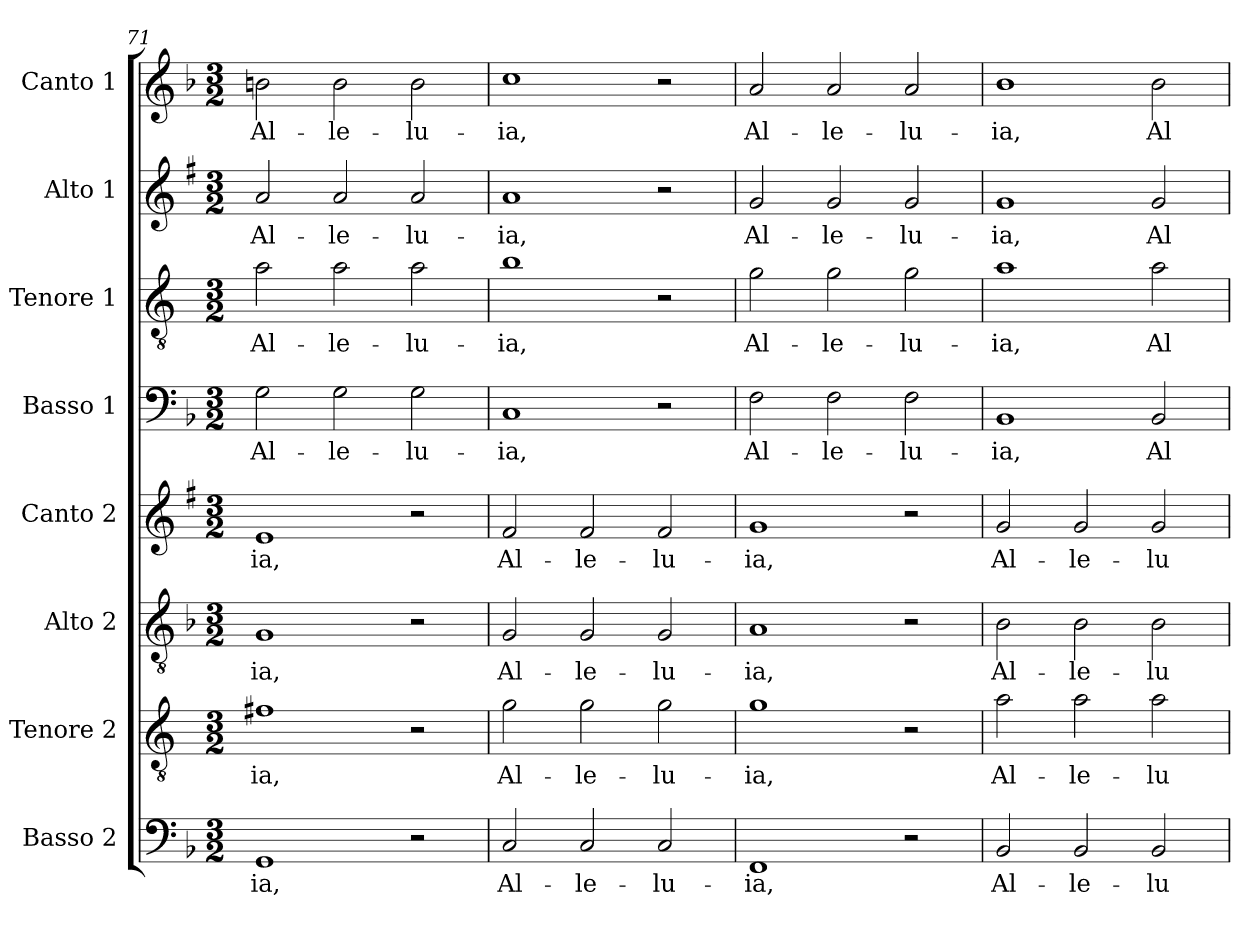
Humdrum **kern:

**kern	**text	**kern	**text	**kern	**text	**kern	**text	**kern	**text	**kern	**text	**kern	**text	**kern	**text
*part8	*part8	*part7	*part7	*part6	*part6	*part5	*part5	*part4	*part4	*part3	*part3	*part2	*part2	*part1	*part1
*staff8	*staff8	*staff7	*staff7	*staff6	*staff6	*staff5	*staff5	*staff4	*staff4	*staff3	*staff3	*staff2	*staff2	*staff1	*staff1
*I"Basso 2	*	*I"Tenore 2	*	*I"Alto 2	*	*I"Canto 2	*	*I"Basso 1	*	*I"Tenore 1	*	*I"Alto 1	*	*I"Canto 1	*
*I'B2	*	*I'T2	*	*I'A2	*	*I'C2	*	*I'B1	*	*I'T1	*	*I'A1	*	*I'C1	*
*clefF4	*	*clefGv2	*	*clefGv2	*	*clefG2	*	*clefF4	*	*clefGv2	*	*clefG2	*	*clefG2	*
*	*	*ITrd4c7	*	*	*	*ITrd1c2	*	*	*	*ITrd4c7	*	*ITrd1c2	*	*	*
*k[b-]	*	*k[b-]	*	*k[b-]	*	*k[b-]	*	*k[b-]	*	*k[b-]	*	*k[b-]	*	*k[b-]	*
*F:	*	*F:	*	*F:	*	*F:	*	*F:	*	*F:	*	*F:	*	*F:	*
*M3/2	*	*M3/2	*	*M3/2	*	*M3/2	*	*M3/2	*	*M3/2	*	*M3/2	*	*M3/2	*
=71	=71	=71	=71	=71	=71	=71	=71	=71	=71	=71	=71	=71	=71	=71	=71
!	!LO:LY:b	!	!LO:LY:b	!	!LO:LY:b	!	!LO:LY:b	!	!LO:LY:b	!	!LO:LY:b	!	!LO:LY:b	!	!LO:LY:b
1GG	-ia,	1Bn	-ia,	1G	-ia,	1d	-ia,	2G\	Al-	2d\	Al-	2g/	Al-	2bn\	Al-
!	!	!	!	!	!	!	!	!	!LO:LY:b	!	!LO:LY:b	!	!LO:LY:b	!	!LO:LY:b
.	.	.	.	.	.	.	.	2G\	-le-	2d\	-le-	2g/	-le-	2b\	-le-
!	!	!	!	!	!	!	!	!	!LO:LY:b	!	!LO:LY:b	!	!LO:LY:b	!	!LO:LY:b
2r	.	2r	.	2r	.	2r	.	2G\	-lu-	2d\	-lu-	2g/	-lu-	2b\	-lu-
=72	=72	=72	=72	=72	=72	=72	=72	=72	=72	=72	=72	=72	=72	=72	=72
!	!LO:LY:b	!	!LO:LY:b	!	!LO:LY:b	!	!LO:LY:b	!	!LO:LY:b	!	!LO:LY:b	!	!LO:LY:b	!	!LO:LY:b
2C/	Al-	2c\	Al-	2G/	Al-	2e/	Al-	1C	-ia,	1e	-ia,	1g	-ia,	1cc	-ia,
!	!LO:LY:b	!	!LO:LY:b	!	!LO:LY:b	!	!LO:LY:b	!	!	!	!	!	!	!	!
2C/	-le-	2c\	-le-	2G/	-le-	2e/	-le-	.	.	.	.	.	.	.	.
!	!LO:LY:b	!	!LO:LY:b	!	!LO:LY:b	!	!LO:LY:b	!	!	!	!	!	!	!	!
2C/	-lu-	2c\	-lu-	2G/	-lu-	2e/	-lu-	2r	.	2r	.	2r	.	2r	.
!!LO:LB:g=z
=73	=73	=73	=73	=73	=73	=73	=73	=73	=73	=73	=73	=73	=73	=73	=73
!	!LO:LY:b	!	!LO:LY:b	!	!LO:LY:b	!	!LO:LY:b	!	!LO:LY:b	!	!LO:LY:b	!	!LO:LY:b	!	!LO:LY:b
1FF	-ia,	1c	-ia,	1A	-ia,	1f	-ia,	2F\	Al-	2c\	Al-	2f/	Al-	2a/	Al-
!	!	!	!	!	!	!	!	!	!LO:LY:b	!	!LO:LY:b	!	!LO:LY:b	!	!LO:LY:b
.	.	.	.	.	.	.	.	2F\	-le-	2c\	-le-	2f/	-le-	2a/	-le-
!	!	!	!	!	!	!	!	!	!LO:LY:b	!	!LO:LY:b	!	!LO:LY:b	!	!LO:LY:b
2r	.	2r	.	2r	.	2r	.	2F\	-lu-	2c\	-lu-	2f/	-lu-	2a/	-lu-
=74	=74	=74	=74	=74	=74	=74	=74	=74	=74	=74	=74	=74	=74	=74	=74
!	!LO:LY:b	!	!LO:LY:b	!	!LO:LY:b	!	!LO:LY:b	!	!LO:LY:b	!	!LO:LY:b	!	!LO:LY:b	!	!LO:LY:b
2BB-/	Al-	2d\	Al-	2B-\	Al-	2f/	Al-	1BB-	-ia,	1d	-ia,	1f	-ia,	1b-	-ia,
!	!LO:LY:b	!	!LO:LY:b	!	!LO:LY:b	!	!LO:LY:b	!	!	!	!	!	!	!	!
2BB-/	-le-	2d\	-le-	2B-\	-le-	2f/	-le-	.	.	.	.	.	.	.	.
!	!LO:LY:b	!	!LO:LY:b	!	!LO:LY:b	!	!LO:LY:b	!	!LO:LY:b	!	!LO:LY:b	!	!LO:LY:b	!	!LO:LY:b
2BB-/	-lu-	2d\	-lu-	2B-\	-lu-	2f/	-lu-	2BB-/	Al-	2d\	Al-	2f/	Al-	2b-\	Al-
=	=	=	=	=	=	=	=	=	=	=	=	=	=	=	=
*-	*-	*-	*-	*-	*-	*-	*-	*-	*-	*-	*-	*-	*-	*-	*-
